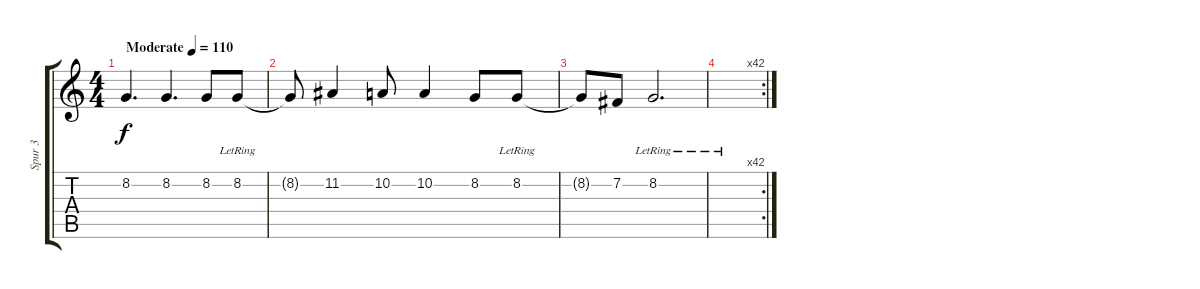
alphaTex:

\track ("Spur 3" "Spur 3") {instrument trumpet}
\staff {score tabs}
\tuning (E4 B3 G3 D3 A2 D2) {hide}
\ts (4 4)
\tempo (110 "Moderate")
\clef g2
\ks c
8.2.4{d dy f instrument trumpet} 8.2.4{d} 8.2.8 8.2{lr}.8 |
8.2{t}.8 11.2.4 10.2.8 10.2.4 8.2.8 8.2{lr}.8 |
8.2{t}.8 7.2.8 8.2{lr}.2{d} |
\rc 42
